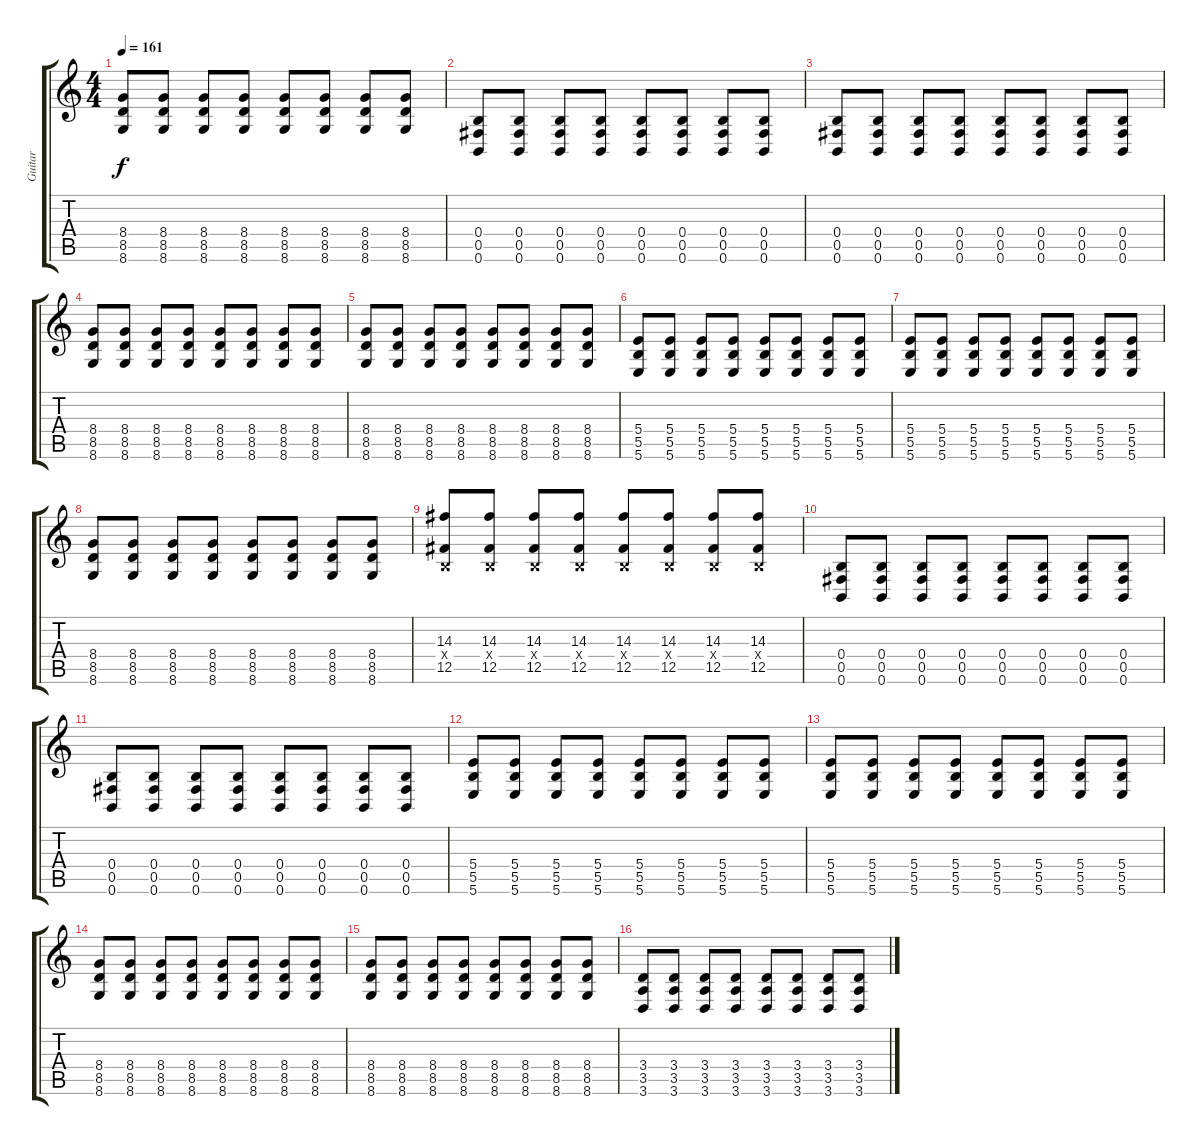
\track ("Guitar" "Guitar") {instrument distortionguitar}
\staff {score tabs}
\tuning (Db4 Ab3 E3 B2 Gb2 B1) {hide}
\ts (4 4)
\tempo 161
\clef g2
\ks c
(8.4 8.5 8.6).8{dy f} (8.4 8.5 8.6).8 (8.4 8.5 8.6).8 (8.4 8.5 8.6).8 (8.4 8.5 8.6).8 (8.4 8.5 8.6).8 (8.4 8.5 8.6).8 (8.4 8.5 8.6).8 |
(0.4 0.5 0.6).8 (0.4 0.5 0.6).8 (0.4 0.5 0.6).8 (0.4 0.5 0.6).8 (0.4 0.5 0.6).8 (0.4 0.5 0.6).8 (0.4 0.5 0.6).8 (0.4 0.5 0.6).8 |
(0.4 0.5 0.6).8 (0.4 0.5 0.6).8 (0.4 0.5 0.6).8 (0.4 0.5 0.6).8 (0.4 0.5 0.6).8 (0.4 0.5 0.6).8 (0.4 0.5 0.6).8 (0.4 0.5 0.6).8 |
(8.4 8.5 8.6).8 (8.4 8.5 8.6).8 (8.4 8.5 8.6).8 (8.4 8.5 8.6).8 (8.4 8.5 8.6).8 (8.4 8.5 8.6).8 (8.4 8.5 8.6).8 (8.4 8.5 8.6).8 |
(8.4 8.5 8.6).8 (8.4 8.5 8.6).8 (8.4 8.5 8.6).8 (8.4 8.5 8.6).8 (8.4 8.5 8.6).8 (8.4 8.5 8.6).8 (8.4 8.5 8.6).8 (8.4 8.5 8.6).8 |
(5.4 5.5 5.6).8 (5.4 5.5 5.6).8 (5.4 5.5 5.6).8 (5.4 5.5 5.6).8 (5.4 5.5 5.6).8 (5.4 5.5 5.6).8 (5.4 5.5 5.6).8 (5.4 5.5 5.6).8 |
(5.4 5.5 5.6).8 (5.4 5.5 5.6).8 (5.4 5.5 5.6).8 (5.4 5.5 5.6).8 (5.4 5.5 5.6).8 (5.4 5.5 5.6).8 (5.4 5.5 5.6).8 (5.4 5.5 5.6).8 |
(8.4 8.5 8.6).8 (8.4 8.5 8.6).8 (8.4 8.5 8.6).8 (8.4 8.5 8.6).8 (8.4 8.5 8.6).8 (8.4 8.5 8.6).8 (8.4 8.5 8.6).8 (8.4 8.5 8.6).8 |
(14.3 0.4{x} 12.5).8 (14.3 0.4{x} 12.5).8 (14.3 0.4{x} 12.5).8 (14.3 0.4{x} 12.5).8 (14.3 0.4{x} 12.5).8 (14.3 0.4{x} 12.5).8 (14.3 0.4{x} 12.5).8 (14.3 0.4{x} 12.5).8 |
(0.4 0.5 0.6).8 (0.4 0.5 0.6).8 (0.4 0.5 0.6).8 (0.4 0.5 0.6).8 (0.4 0.5 0.6).8 (0.4 0.5 0.6).8 (0.4 0.5 0.6).8 (0.4 0.5 0.6).8 |
(0.4 0.5 0.6).8 (0.4 0.5 0.6).8 (0.4 0.5 0.6).8 (0.4 0.5 0.6).8 (0.4 0.5 0.6).8 (0.4 0.5 0.6).8 (0.4 0.5 0.6).8 (0.4 0.5 0.6).8 |
(5.4 5.5 5.6).8 (5.4 5.5 5.6).8 (5.4 5.5 5.6).8 (5.4 5.5 5.6).8 (5.4 5.5 5.6).8 (5.4 5.5 5.6).8 (5.4 5.5 5.6).8 (5.4 5.5 5.6).8 |
(5.4 5.5 5.6).8 (5.4 5.5 5.6).8 (5.4 5.5 5.6).8 (5.4 5.5 5.6).8 (5.4 5.5 5.6).8 (5.4 5.5 5.6).8 (5.4 5.5 5.6).8 (5.4 5.5 5.6).8 |
(8.4 8.5 8.6).8 (8.4 8.5 8.6).8 (8.4 8.5 8.6).8 (8.4 8.5 8.6).8 (8.4 8.5 8.6).8 (8.4 8.5 8.6).8 (8.4 8.5 8.6).8 (8.4 8.5 8.6).8 |
(8.4 8.5 8.6).8 (8.4 8.5 8.6).8 (8.4 8.5 8.6).8 (8.4 8.5 8.6).8 (8.4 8.5 8.6).8 (8.4 8.5 8.6).8 (8.4 8.5 8.6).8 (8.4 8.5 8.6).8 |
(3.4 3.5 3.6).8 (3.4 3.5 3.6).8 (3.4 3.5 3.6).8 (3.4 3.5 3.6).8 (3.4 3.5 3.6).8 (3.4 3.5 3.6).8 (3.4 3.5 3.6).8 (3.4 3.5 3.6).8
